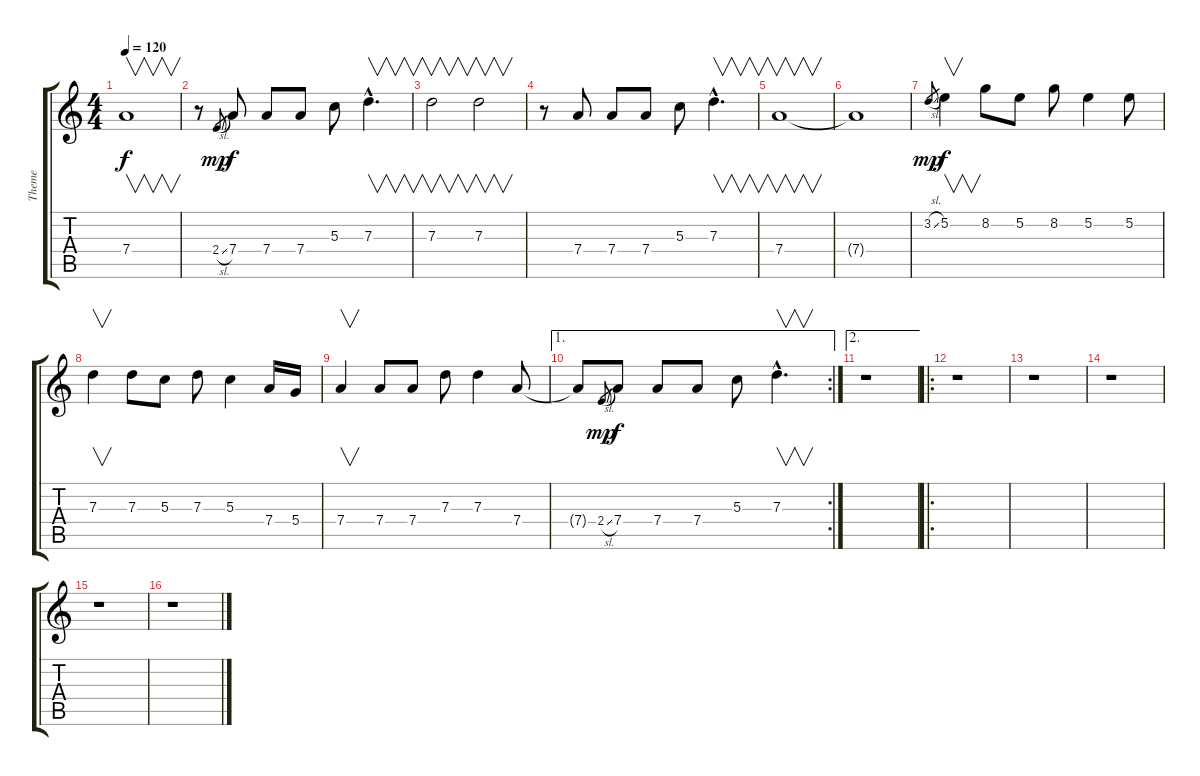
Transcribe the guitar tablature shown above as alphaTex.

\track ("Theme" "Theme") {instrument overdrivenguitar}
\staff {score tabs}
\tuning (E4 B3 G3 D3 A2 E2) {hide}
\ts (4 4)
\tempo 120
\clef g2
\ks c
7.4.1{v dy f} |
r.8 2.4{sl}.8{gr dy mp} 7.4.8{dy f} 7.4.8 7.4.8 5.3.8 7.3{hac}.4{v d} |
7.3.2{v} 7.3.2{v} |
r.8 7.4.8 7.4.8 7.4.8 5.3.8 7.3{hac}.4{v d} |
7.4.1{v} |
7.4{t}.1 |
3.2{sl}.8{gr dy mp} 5.2.4{v dy f} 8.2.8 5.2.8 8.2.8 5.2.4 5.2.8 |
7.3.4{v} 7.3.8 5.3.8 7.3.8 5.3.4 7.4.16 5.4.16 |
7.4.4{v} 7.4.8 7.4.8 7.3.8 7.3.4 7.4.8 |
\ae 1
\rc 2
7.4{t}.8 2.4{sl}.8{gr dy mp} 7.4.8{dy f} 7.4.8 7.4.8 5.3.8 7.3{hac}.4{v d} |
\ae 2
r.1 |
\ro
r.1 |
r.1 |
r.1 |
r.1 |
r.1
